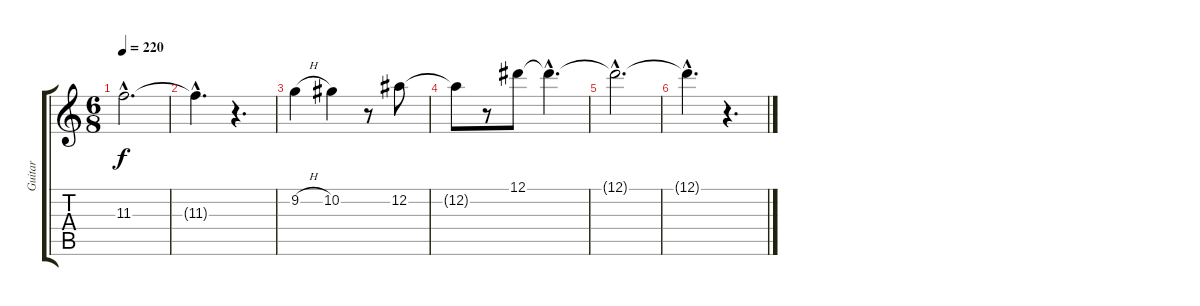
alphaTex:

\track ("Guitar" "Guitar") {instrument distortionguitar}
\staff {score tabs}
\tuning (Eb4 Bb3 Gb3 Db3 Ab2 Eb2) {hide}
\ts (6 8)
\tempo 220
\clef g2
\ks c
11.3{hac t}.2{d dy f} |
11.3{hac t}.4{d} r.4{d} |
9.2{h}.4{volume 2} 10.2.4 r.8 12.2.8 |
12.2{t}.8{volume 0} r.8 12.1.8{volume 0} 12.1{hac t}.4{d} |
12.1{hac t}.2{d} |
12.1{hac t}.4{d} r.4{d}
